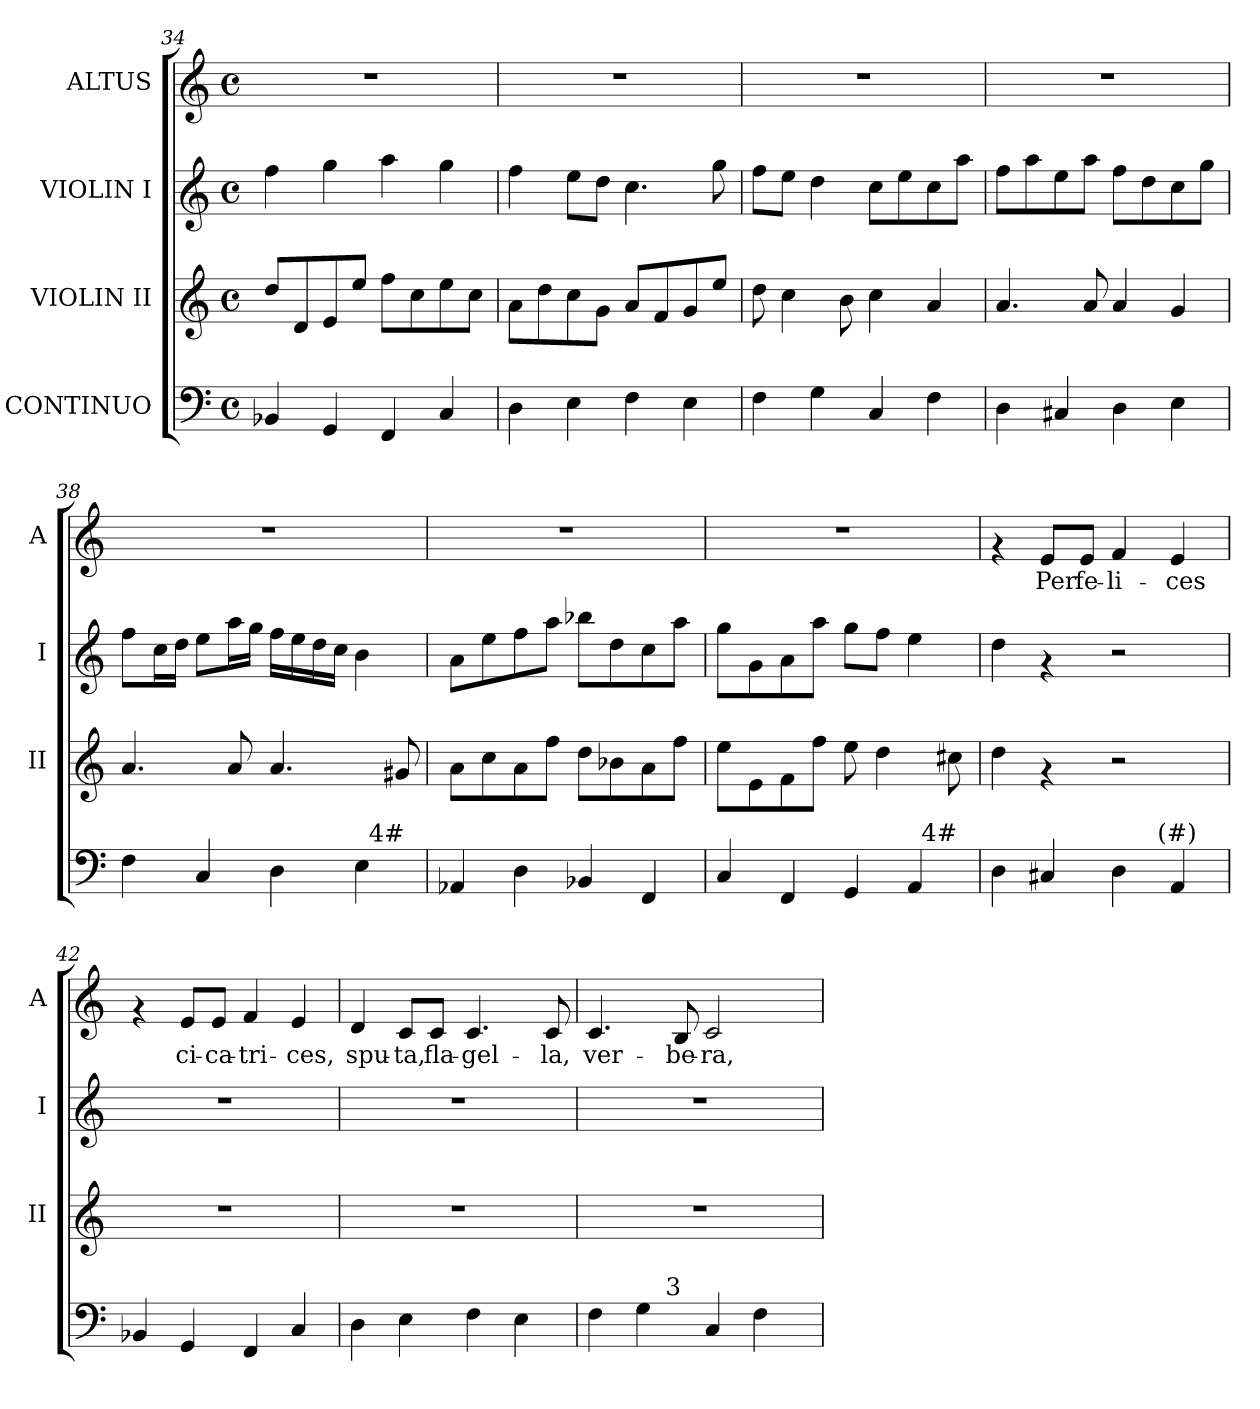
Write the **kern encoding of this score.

**kern	**kern	**kern	**kern	**text
*part4	*part3	*part2	*part1	*part1
*staff4	*staff3	*staff2	*staff1	*staff1
*I"CONTINUO	*I"VIOLIN II	*I"VIOLIN I	*I"ALTUS	*
*	*I'II	*I'I	*I'A	*
*clefF4	*clefG2	*clefG2	*clefG2	*
*k[]	*k[]	*k[]	*k[]	*
*C:	*C:	*C:	*C:	*
*M4/4	*M4/4	*M4/4	*M4/4	*
*met(c)	*met(c)	*met(c)	*met(c)	*
=34	=34	=34	=34	=34
4BB-X/	8dd/L	4ff\	1r	.
.	8d/	.	.	.
4GG/	8e/	4gg\	.	.
.	8ee/J	.	.	.
4FF/	8ff\L	4aa\	.	.
.	8cc\	.	.	.
4C/	8ee\	4gg\	.	.
.	8cc\J	.	.	.
!!LO:LB:g=z
=35	=35	=35	=35	=35
4D\	8a\L	4ff\	1r	.
.	8dd\	.	.	.
4E\	8cc\	8ee\L	.	.
.	8g\J	8dd\J	.	.
4F\	8a/L	4.cc\	.	.
.	8f/	.	.	.
4E\	8g/	.	.	.
.	8ee/J	8gg\	.	.
=36	=36	=36	=36	=36
4F>\	8dd\	8ff\L	1r	.
.	4cc\	8ee\J	.	.
4G\	.	4dd\	.	.
.	8b\	.	.	.
4C/	4cc\	8cc\L	.	.
.	.	8ee\	.	.
4F\	4a/	8cc\	.	.
.	.	8aa\J	.	.
=37	=37	=37	=37	=37
4D\	4.a/	8ff\L	1r	.
.	.	8aa\	.	.
4C#X/	.	8ee\	.	.
.	8a/	8aa\J	.	.
4D\	4a/	8ff\L	.	.
.	.	8dd\	.	.
4E\	4g/	8cc\	.	.
.	.	8gg\J	.	.
=38	=38	=38	=38	=38
*^	*	*	*	*
4F\	2ryy	4.a/	8ff\L	1r	.
.	.	.	16cc\	.	.
.	.	.	16dd\J	.	.
4C/	.	.	8ee\L	.	.
.	.	8a/	16aa\	.	.
.	.	.	16gg\J	.	.
4D\	4ryy	4.a/	16ff\L	.	.
.	.	.	16ee\	.	.
.	.	.	16dd\	.	.
.	.	.	16cc\J	.	.
4E\	32ryy	.	4b\	.	.
!	!LO:TX:a:t=4#	!	!	!	!
.	8..ryy	.	.	.	.
.	.	8g#X/	.	.	.
*v	*v	*	*	*	*
=39	=39	=39	=39	=39
4AA-/	8a\L	8a\L	1r	.
.	8cc\	8ee\	.	.
4D\	8a\	8ff\	.	.
.	8ff\J	8aa\J	.	.
4BB-X/	8dd\L	8bb-X\L	.	.
.	8b-X\	8dd\	.	.
4FF/	8a\	8cc\	.	.
.	8ff\J	8aa\J	.	.
!!LO:LB:g=z
=40	=40	=40	=40	=40
*^	*	*	*	*
4C/	2ryy	8ee\L	8gg\L	1r	.
.	.	8e\	8g\	.	.
4FF/	.	8f\	8a\	.	.
.	.	8ff\J	8aa\J	.	.
4GG/	4ryy	8ee\	8gg\L	.	.
.	.	4dd\	8ff\J	.	.
4AA>/	32ryy	.	4ee\	.	.
!	!LO:TX:a:t=4#	!	!	!	!
.	8..ryy	.	.	.	.
.	.	8cc#X\	.	.	.
=41	=41	=41	=41	=41	=41
4D\	2ryy	4dd\	4dd\	4rf	.
!	!	!	!	!	!LO:LY:b
4C#X/	.	4rf	4rf	8e/L	Per
!	!	!	!	!	!LO:LY:b
.	.	.	.	8e/J	fe-
!	!	!	!	!	!LO:LY:b
4D\	8..ryy	2r	2r	4f/	-li-
!	!LO:TX:a:t=(#)	!	!	!	!
.	4ryy	.	.	.	.
!	!	!	!	!	!LO:LY:b
4AA/	.	.	.	4e/	-ces
.	32ryy	.	.	.	.
*v	*v	*	*	*	*
=42	=42	=42	=42	=42
4BB-X/	1r	1r	4rf	.
!	!	!	!	!LO:LY:b
4GG/	.	.	8e/L	ci-
!	!	!	!	!LO:LY:b
.	.	.	8e/J	-ca-
!	!	!	!	!LO:LY:b
4FF/	.	.	4f/	-tri-
!	!	!	!	!LO:LY:b
4C/	.	.	4e/	-ces,
=43	=43	=43	=43	=43
!	!	!	!	!LO:LY:b
4D\	1r	1r	4d/	spu-
!	!	!	!	!LO:LY:b
4E\	.	.	8c/L	-ta,
!	!	!	!	!LO:LY:b
.	.	.	8c/J	fla-
!	!	!	!	!LO:LY:b
4F\	.	.	4.c/	-gel-
4E\	.	.	.	.
!	!	!	!	!LO:LY:b
.	.	.	8c/	-la,
=44	=44	=44	=44	=44
!	!	!	!	!LO:LY:b
*^	*	*	*	*
4F\	4ryy	1r	1r	4.c/	ver-
4G>\	16..ryy	.	.	.	.
!	!LO:TX:a:t=3	!	!	!	!
.	2ryy	.	.	.	.
!	!	!	!	!	!LO:LY:b
.	.	.	.	8B/	-be-
!	!	!	!	!	!LO:LY:b
4C/	.	.	.	2c/	-ra,
4F\	.	.	.	.	.
.	8ryy	.	.	.	.
.	64ryy	.	.	.	.
*v	*v	*	*	*	*
=	=	=	=	=
*-	*-	*-	*-	*-
